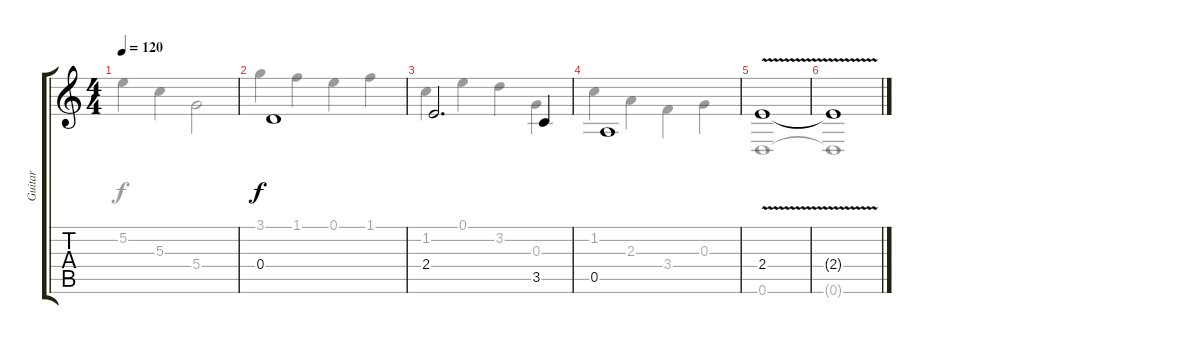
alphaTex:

\track ("Guitar" "Guitar") {instrument acousticguitarsteel}
\staff {score tabs}
\tuning (E4 B3 G3 D3 A2 D2) {hide}
\voice
\ts (4 4)
\tempo 120
\clef g2
\ks c
|
0.4.1 |
2.4.2{d} 3.5.4 |
0.5.1 |
2.4{v}.1 |
2.4{t}.1
\voice
\clef g2
\ottava regular
\simile none
\ks c
5.2.4{dy f} 5.3.4 5.4.2 |
3.1.4 1.1.4 0.1.4 1.1.4 |
1.2.4 0.1.4 3.2.4 0.3.4 |
1.2.4 2.3.4 3.4.4 0.3.4 |
0.6.1 |
0.6{t}.1
